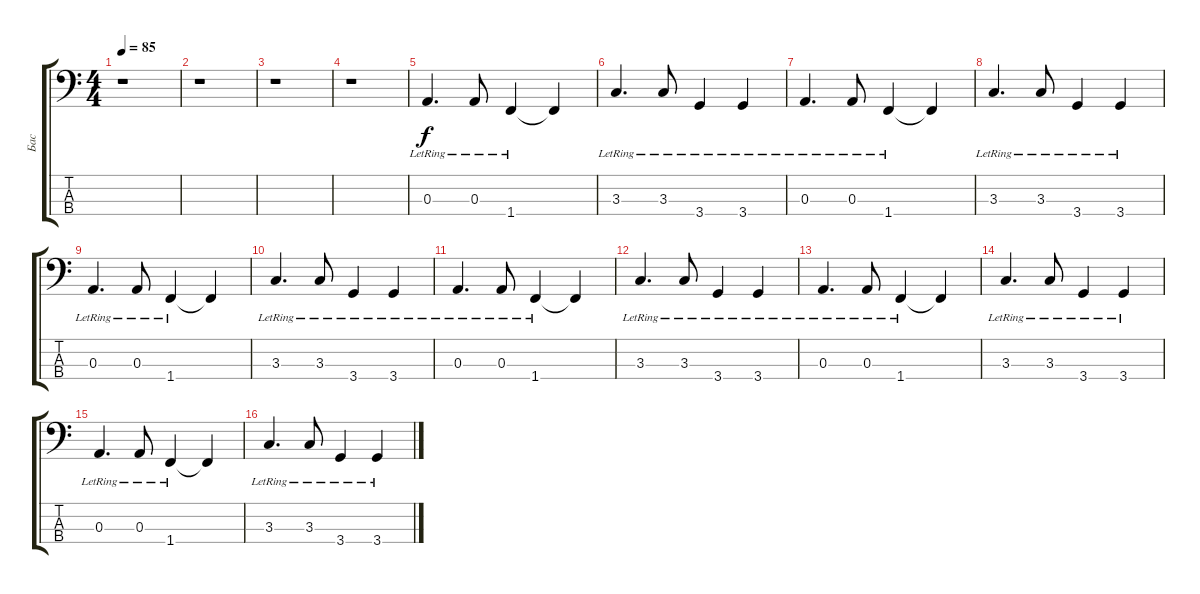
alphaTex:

\track ("Бас" "Бас") {instrument electricbassfinger}
\staff {score tabs}
\tuning (G2 D2 A1 E1) {hide}
\ts (4 4)
\tempo 85
\clef f4
\ks c
r.1{dy f instrument electricbassfinger} |
r.1 |
r.1 |
r.1 |
0.3{lr}.4{d} 0.3{lr}.8 1.4{lr}.4 1.4{t}.4 |
3.3{lr}.4{d} 3.3{lr}.8 3.4{lr}.4 3.4{lr}.4 |
0.3{lr}.4{d} 0.3{lr}.8 1.4{lr}.4 1.4{t}.4 |
3.3{lr}.4{d} 3.3{lr}.8 3.4{lr}.4 3.4{lr}.4 |
0.3{lr}.4{d} 0.3{lr}.8 1.4{lr}.4 1.4{t}.4 |
3.3{lr}.4{d} 3.3{lr}.8 3.4{lr}.4 3.4{lr}.4 |
0.3{lr}.4{d} 0.3{lr}.8 1.4{lr}.4 1.4{t}.4 |
3.3{lr}.4{d} 3.3{lr}.8 3.4{lr}.4 3.4{lr}.4 |
0.3{lr}.4{d} 0.3{lr}.8 1.4{lr}.4 1.4{t}.4 |
3.3{lr}.4{d} 3.3{lr}.8 3.4{lr}.4 3.4{lr}.4 |
0.3{lr}.4{d} 0.3{lr}.8 1.4{lr}.4 1.4{t}.4 |
3.3{lr}.4{d} 3.3{lr}.8 3.4{lr}.4 3.4{lr}.4
